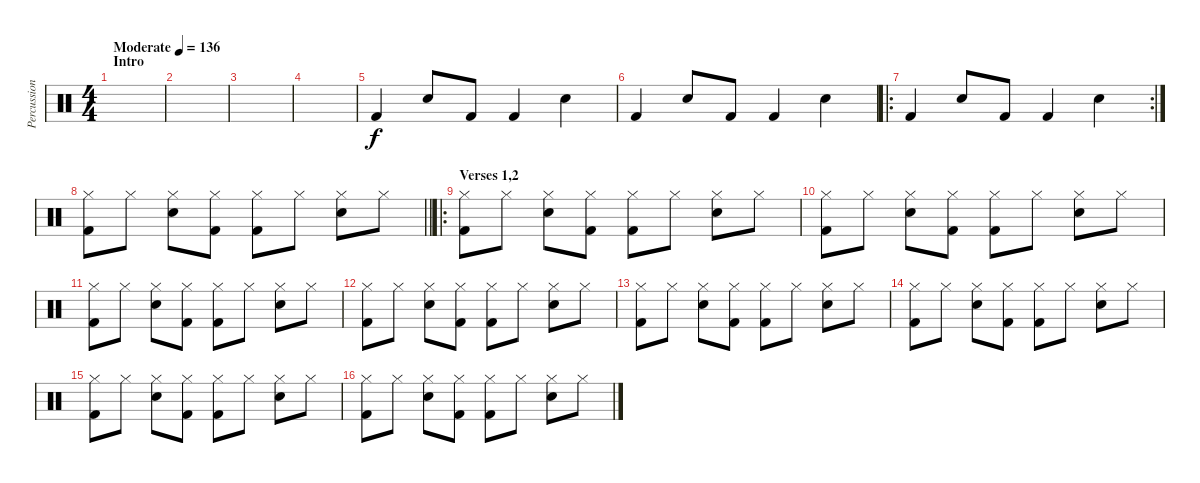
\track ("Percussion" "Percussion") {instrument percussion}
\staff {score}
\articulation defaults
\ts (4 4)
\section ("" "Intro")
\tempo (136 "Moderate")
\clef neutral
\ks c
|
|
|
|
"Kick (hit) 2".4 "Snare (hit) 2".8 "Kick (hit) 2".8 "Kick (hit) 2".4 "Snare (hit) 2".4 |
"Kick (hit) 2".4 "Snare (hit) 2".8 "Kick (hit) 2".8 "Kick (hit) 2".4 "Snare (hit) 2".4 |
\ro
\rc 2 "Kick (hit) 2".4 "Snare (hit) 2".8 "Kick (hit) 2".8 "Kick (hit) 2".4 "Snare (hit) 2".4
|
\barLineRight lightlight
("Hi-Hat (closed)" "Kick (hit) 2").8 "Hi-Hat (closed)".8 ("Hi-Hat (closed)" "Snare (hit) 2").8 ("Hi-Hat (closed)" "Kick (hit) 2").8 ("Hi-Hat (closed)" "Kick (hit) 2").8 "Hi-Hat (closed)".8 ("Hi-Hat (closed)" "Snare (hit) 2").8 "Hi-Hat (closed)".8 |
\ro
\section ("" "Verses 1,2")
("Hi-Hat (closed)" "Kick (hit) 2").8 "Hi-Hat (closed)".8 ("Hi-Hat (closed)" "Snare (hit) 2").8 ("Hi-Hat (closed)" "Kick (hit) 2").8 ("Hi-Hat (closed)" "Kick (hit) 2").8 "Hi-Hat (closed)".8 ("Hi-Hat (closed)" "Snare (hit) 2").8 "Hi-Hat (closed)".8 |
("Hi-Hat (closed)" "Kick (hit) 2").8 "Hi-Hat (closed)".8 ("Hi-Hat (closed)" "Snare (hit) 2").8 ("Hi-Hat (closed)" "Kick (hit) 2").8 ("Hi-Hat (closed)" "Kick (hit) 2").8 "Hi-Hat (closed)".8 ("Hi-Hat (closed)" "Snare (hit) 2").8 "Hi-Hat (closed)".8 |
("Hi-Hat (closed)" "Kick (hit) 2").8 "Hi-Hat (closed)".8 ("Hi-Hat (closed)" "Snare (hit) 2").8 ("Hi-Hat (closed)" "Kick (hit) 2").8 ("Hi-Hat (closed)" "Kick (hit) 2").8 "Hi-Hat (closed)".8 ("Hi-Hat (closed)" "Snare (hit) 2").8 "Hi-Hat (closed)".8 |
("Hi-Hat (closed)" "Kick (hit) 2").8 "Hi-Hat (closed)".8 ("Hi-Hat (closed)" "Snare (hit) 2").8 ("Hi-Hat (closed)" "Kick (hit) 2").8 ("Hi-Hat (closed)" "Kick (hit) 2").8 "Hi-Hat (closed)".8 ("Hi-Hat (closed)" "Snare (hit) 2").8 "Hi-Hat (closed)".8 |
("Hi-Hat (closed)" "Kick (hit) 2").8 "Hi-Hat (closed)".8 ("Hi-Hat (closed)" "Snare (hit) 2").8 ("Hi-Hat (closed)" "Kick (hit) 2").8 ("Hi-Hat (closed)" "Kick (hit) 2").8 "Hi-Hat (closed)".8 ("Hi-Hat (closed)" "Snare (hit) 2").8 "Hi-Hat (closed)".8 |
("Hi-Hat (closed)" "Kick (hit) 2").8 "Hi-Hat (closed)".8 ("Hi-Hat (closed)" "Snare (hit) 2").8 ("Hi-Hat (closed)" "Kick (hit) 2").8 ("Hi-Hat (closed)" "Kick (hit) 2").8 "Hi-Hat (closed)".8 ("Hi-Hat (closed)" "Snare (hit) 2").8 "Hi-Hat (closed)".8 |
("Hi-Hat (closed)" "Kick (hit) 2").8 "Hi-Hat (closed)".8 ("Hi-Hat (closed)" "Snare (hit) 2").8 ("Hi-Hat (closed)" "Kick (hit) 2").8 ("Hi-Hat (closed)" "Kick (hit) 2").8 "Hi-Hat (closed)".8 ("Hi-Hat (closed)" "Snare (hit) 2").8 "Hi-Hat (closed)".8 |
("Hi-Hat (closed)" "Kick (hit) 2").8 "Hi-Hat (closed)".8 ("Hi-Hat (closed)" "Snare (hit) 2").8 ("Hi-Hat (closed)" "Kick (hit) 2").8 ("Hi-Hat (closed)" "Kick (hit) 2").8 "Hi-Hat (closed)".8 ("Hi-Hat (closed)" "Snare (hit) 2").8 "Hi-Hat (closed)".8
